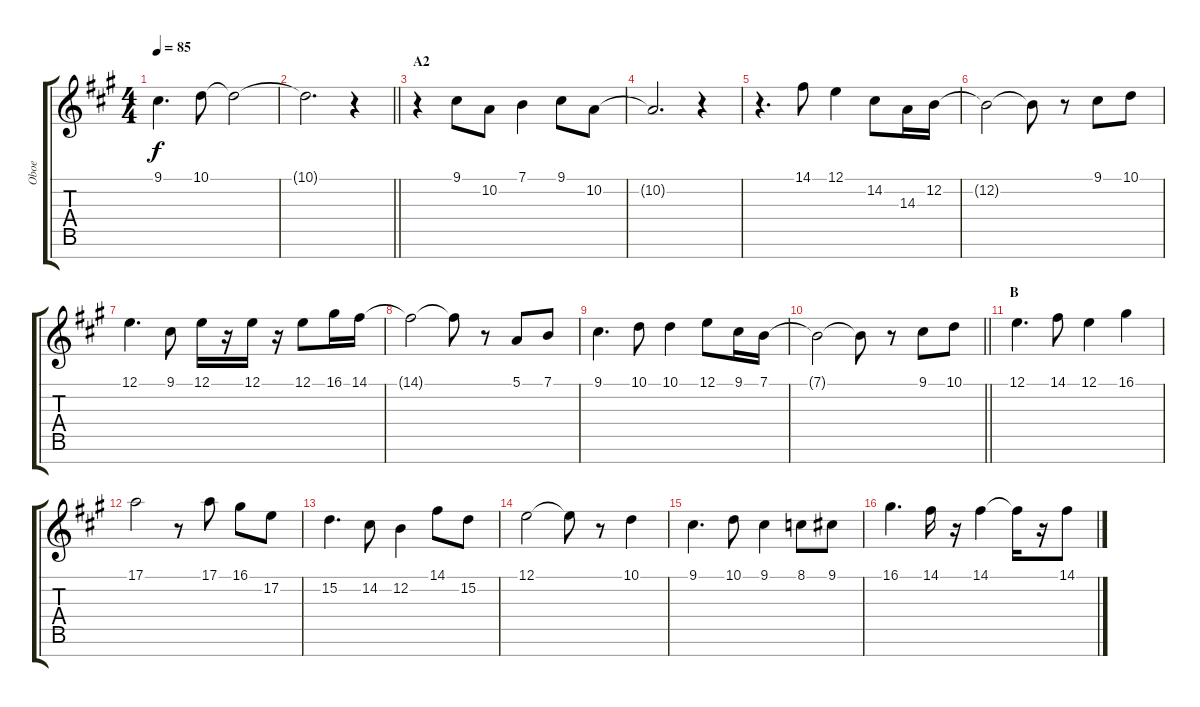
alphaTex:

\track ("Oboe" "Oboe") {instrument oboe}
\staff {score tabs}
\tuning (E4 B3 G3 D3 A2 E2 B1) {hide}
\ts (4 4)
\tempo 85
\clef g2
\ks a
9.1.4{d dy f} 10.1.8 10.1{t}.2 |
\barLineRight lightlight
10.1{t}.2{d} r.4 |
\section ("" "A2")
r.4 9.1.8 10.2.8 7.1.4 9.1.8 10.2.8 |
10.2{t}.2{d} r.4 |
r.4{d} 14.1.8 12.1.4 14.2.8 14.3.16 12.2.16 |
12.2{t}.2 12.2{t}.8 r.8 9.1.8 10.1.8 |
12.1.4{d} 9.1.8 12.1.16 r.16 12.1.16 r.16 12.1.8 16.1.16 14.1.16 |
14.1{t}.2 14.1{t}.8 r.8 5.1.8 7.1.8 |
9.1.4{d} 10.1.8 10.1.4 12.1.8 9.1.16 7.1.16 |
\barLineRight lightlight
7.1{t}.2 7.1{t}.8 r.8 9.1.8 10.1.8 |
\section ("" "B")
12.1.4{d} 14.1.8 12.1.4 16.1.4 |
17.1.2 r.8 17.1.8 16.1.8 17.2.8 |
15.2.4{d} 14.2.8 12.2.4 14.1.8 15.2.8 |
12.1.2 12.1{t}.8 r.8 10.1.4 |
9.1.4{d} 10.1.8 9.1.4 8.1.8 9.1.8 |
16.1.4{d} 14.1.16 r.16 14.1.4 14.1{t}.16 r.16 14.1.8
